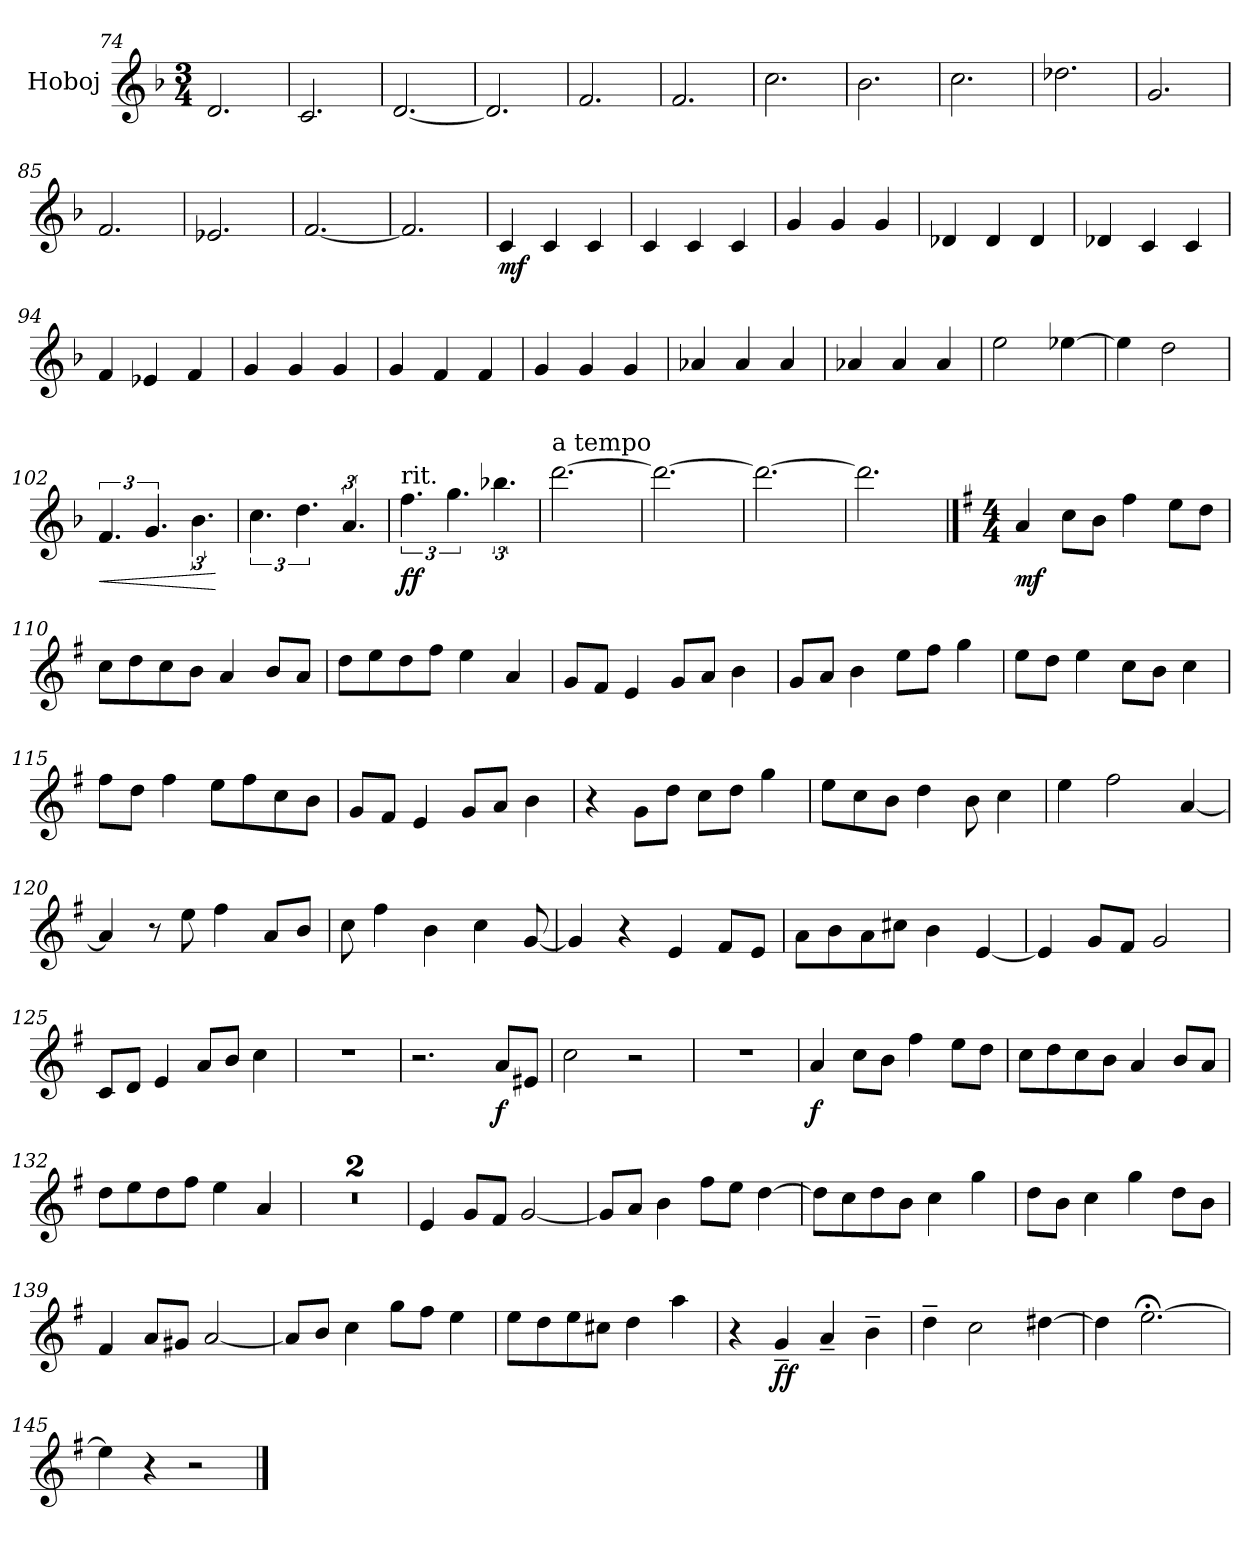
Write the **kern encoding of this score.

**kern	**dynam
*part1	*part1
*staff1	*staff1
*I"Hoboj	*
*I'Hob.	*
*clefG2	*
*k[b-]	*
*M3/4	*
=74	=74
2.d/	.
=75	=75
2.c/	.
=76	=76
[2.d/	.
=77	=77
2.d/]	.
=78	=78
2.f/	.
=79	=79
2.f/	.
=80	=80
2.cc\	.
=81	=81
2.b-\	.
=82	=82
2.cc\	.
=83	=83
2.dd-X\	.
!!LO:LB:g=z
=84	=84
2.g/	.
=85	=85
2.f/	.
=86	=86
2.e-X/	.
=87	=87
[2.f/	.
=88	=88
2.f/]	.
=89	=89
!	!LO:DY:b
4c/	mf
4c/	.
4c/	.
=90	=90
4c/	.
4c/	.
4c/	.
=91	=91
4g/	.
4g/	.
4g/	.
=92	=92
4d-X/	.
4d-/	.
4d-/	.
=93	=93
4d-X/	.
4c/	.
4c/	.
=94	=94
4f/	.
4e-X/	.
4f/	.
=95	=95
4g/	.
4g/	.
4g/	.
=96	=96
4g/	.
4f/	.
4f/	.
!!LO:LB:g=z
=97	=97
4g/	.
4g/	.
4g/	.
=98	=98
4a-X/	.
4a-/	.
4a-/	.
=99	=99
4a-X/	.
4a-/	.
4a-/	.
=100	=100
2ee\	.
[4ee-X\	.
=101	=101
4ee-\]	.
2dd\	.
=102	=102
!	!LO:HP:b
6.f/	<
6.g/	.
6.b-\	.
.	[
=103	=103
6.cc\	.
6.dd\	.
6.a/	.
=104	=104
!LO:TX:a:t=rit.	!
!	!LO:DY:b
6.ff\	ff
6.gg\	.
6.bb-X\	.
=105	=105
!LO:TX:a:t=a tempo	!
[2.ddd\	.
=106	=106
2.ddd\_	.
=107	=107
2.ddd\_	.
=108	=108
2.ddd\]	.
!!LO:LB:g=z
==109	==109
*k[f#]	*
*M4/4	*
*MM120	*
!	!LO:DY:b
4a/	mf
8cc\L	.
8b\J	.
4ff#\	.
8ee\L	.
8dd\J	.
=110	=110
8cc\L	.
8dd\	.
8cc\	.
8b\J	.
4a/	.
8b/L	.
8a/J	.
=111	=111
8dd\L	.
8ee\	.
8dd\	.
8ff#\J	.
4ee\	.
4a/	.
=112	=112
8g/L	.
8f#/J	.
4e/	.
8g/L	.
8a/J	.
4b\	.
=113	=113
8g/L	.
8a/J	.
4b\	.
8ee\L	.
8ff#\J	.
4gg\	.
=114	=114
8ee\L	.
8dd\J	.
4ee\	.
8cc\L	.
8b\J	.
4cc\	.
=115	=115
8ff#\L	.
8dd\J	.
4ff#\	.
8ee\L	.
8ff#\	.
8cc\	.
8b\J	.
!!LO:LB:g=z
=116	=116
8g/L	.
8f#/J	.
4e/	.
8g/L	.
8a/J	.
4b\	.
=117	=117
4r	.
8g\L	.
8dd\J	.
8cc\L	.
8dd\J	.
4gg\	.
=118	=118
8ee\L	.
8cc\	.
8b\J	.
4dd\	.
8b\	.
4cc\	.
=119	=119
4ee\	.
2ff#\	.
[4a/	.
=120	=120
4a/]	.
8r	.
8ee\	.
4ff#\	.
8a/L	.
8b/J	.
=121	=121
8cc\	.
4ff#\	.
4b\	.
4cc\	.
[8g/	.
=122	=122
4g/]	.
4r	.
4e/	.
8f#/L	.
8e/J	.
=123	=123
8a\L	.
8b\	.
8a\	.
8cc#X\J	.
4b\	.
[4e/	.
!!LO:LB:g=z
=124	=124
4e/]	.
8g/L	.
8f#/J	.
2g/	.
=125	=125
8c/L	.
8d/J	.
4e/	.
8a/L	.
8b/J	.
4cc\	.
=126	=126
1r	.
=127	=127
2.r	.
!	!LO:DY:b
8a/L	f
8e#X/J	.
=128	=128
2cc\	.
2r	.
=129	=129
1r	.
=130	=130
!	!LO:DY:b
4a/	f
8cc\L	.
8b\J	.
4ff#\	.
8ee\L	.
8dd\J	.
=131	=131
8cc\L	.
8dd\	.
8cc\	.
8b\J	.
4a/	.
8b/L	.
8a/J	.
=132	=132
8dd\L	.
8ee\	.
8dd\	.
8ff#\J	.
4ee\	.
4a/	.
=133	=133
1r	.
=134	=134
1r	.
!!LO:LB:g=z
=135	=135
4e/	.
8g/L	.
8f#/J	.
[2g/	.
=136	=136
8g/L]	.
8a/J	.
4b\	.
8ff#\L	.
8ee\J	.
[4dd\	.
=137	=137
8dd\L]	.
8cc\	.
8dd\	.
8b\J	.
4cc\	.
4gg\	.
=138	=138
8dd\L	.
8b\J	.
4cc\	.
4gg\	.
8dd\L	.
8b\J	.
=139	=139
4f#/	.
8a/L	.
8g#X/J	.
[2a/	.
=140	=140
8a/L]	.
8b/J	.
4cc\	.
8gg\L	.
8ff#\J	.
4ee\	.
=141	=141
8ee\L	.
8dd\	.
8ee\	.
8cc#X\J	.
4dd\	.
4aa\	.
=142	=142
4r	.
!	!LO:DY:b
4g~/	ff
4a~/	.
4b~\	.
!!LO:LB:g=z
=143	=143
4dd~\	.
2cc\	.
[4dd#X\	.
=144	=144
4dd#\]	.
[2.ee;<\	.
=145	=145
4ee\]	.
4r	.
2r	.
==	==
*-	*-
